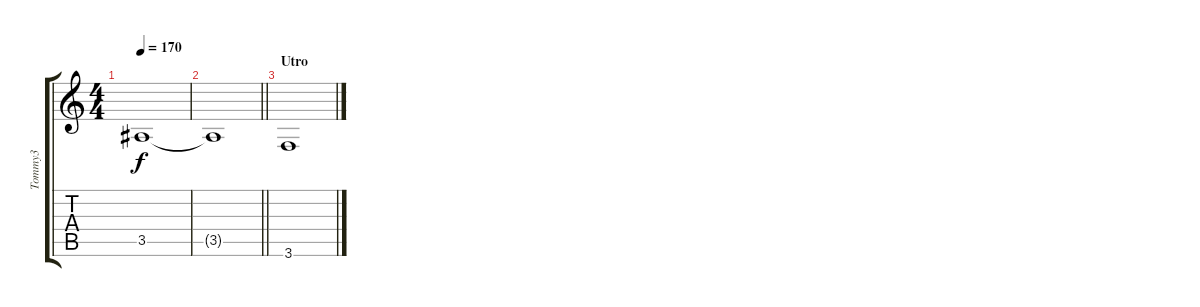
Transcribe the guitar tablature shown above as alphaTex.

\track ("Tommy3" "Tommy3") {instrument electricbassfinger}
\staff {score tabs}
\tuning (D4 A3 F3 C3 G2 D2) {hide}
\ts (4 4)
\tempo 170
\clef g2
\ks c
3.5.1{dy f} |
\barLineRight lightlight
3.5{t}.1 |
\section ("" "Utro")
3.6.1
